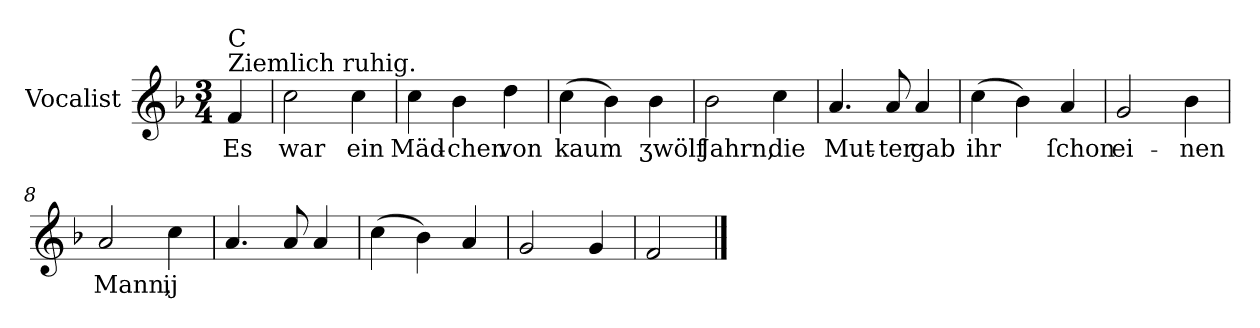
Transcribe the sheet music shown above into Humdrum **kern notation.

**kern	**text
*part1	*part1
*staff1	*staff1
*I"Vocalist	*
*k[b-]	*
*F:	*
*M3/4	*
=	=
!LO:TX:a:t=Ziemlich ruhig.	!
!LO:TX:a:t=C	!
4f	Es
=1	=1
2cc	war
4cc	ein
=2	=2
4cc	Mäd-
4b-	-chen
4dd	von
=3	=3
(4cc	kaum
4b-)	.
4b-	ʒwölf
=4	=4
2b-	Jahrn,
4cc	die
=5	=5
4.a	Mut-
8a	-ter
4a	gab
=6	=6
(4cc	ihr
4b-)	.
4a	ſchon
=7	=7
2g	ei-
4b-	-nen
=8	=8
2a	Mann,
4cc	ij
=9	=9
4.a	.
8a	.
4a	.
=10	=10
(4cc	.
4b-)	.
4a	.
=11	=11
2g	.
4g	.
=12	=12
2f	.
==	==
*-	*-
